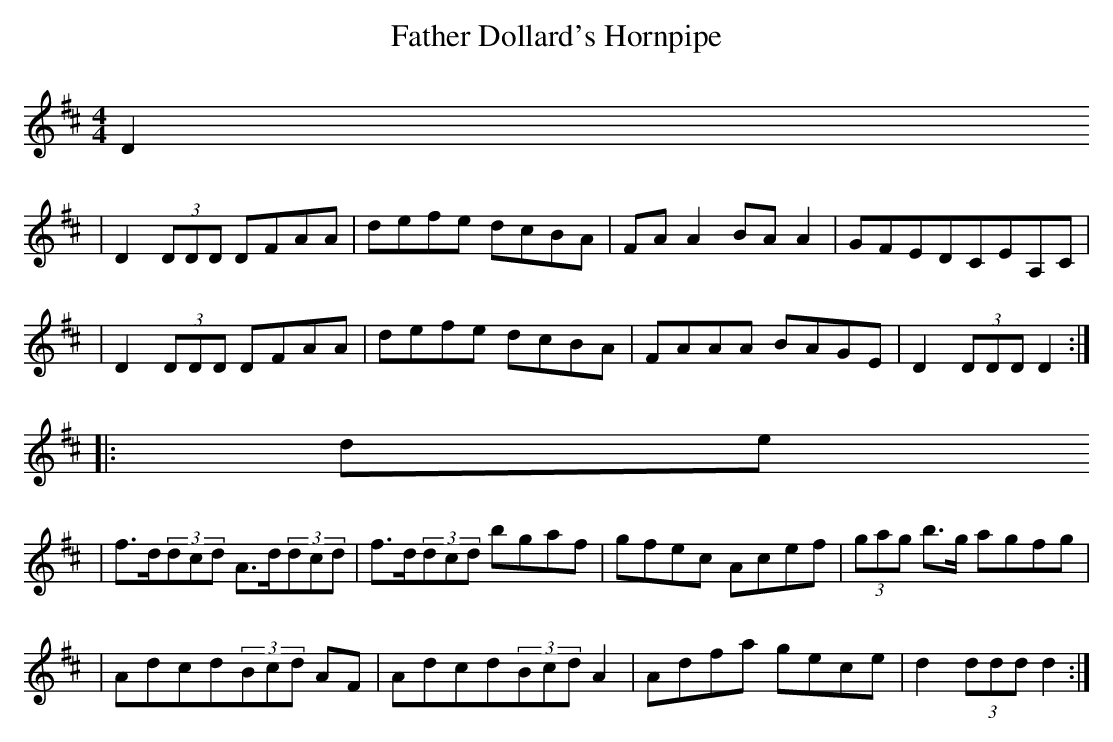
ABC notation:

X:1
T: Father Dollard's Hornpipe
M: 4/4
L: 1/8
K: D
D2
| D2 (3DDD DFAA | defe dcBA | FA A2BAA2 | GFEDCEA,C |
| D2(3DDD DFAA | defe dcBA | FAAA BAGE | D2(3DDDD2 :|
|: d-e
| f>d(3dcd A>d(3dcd | f>d(3dcd bgaf | gfec Acef | (3gag b>g agfg |
| Adcd(3Bcd AF | Adcd(3Bcd A2 | Adfa gece | d2 (3ddd d2 :|
